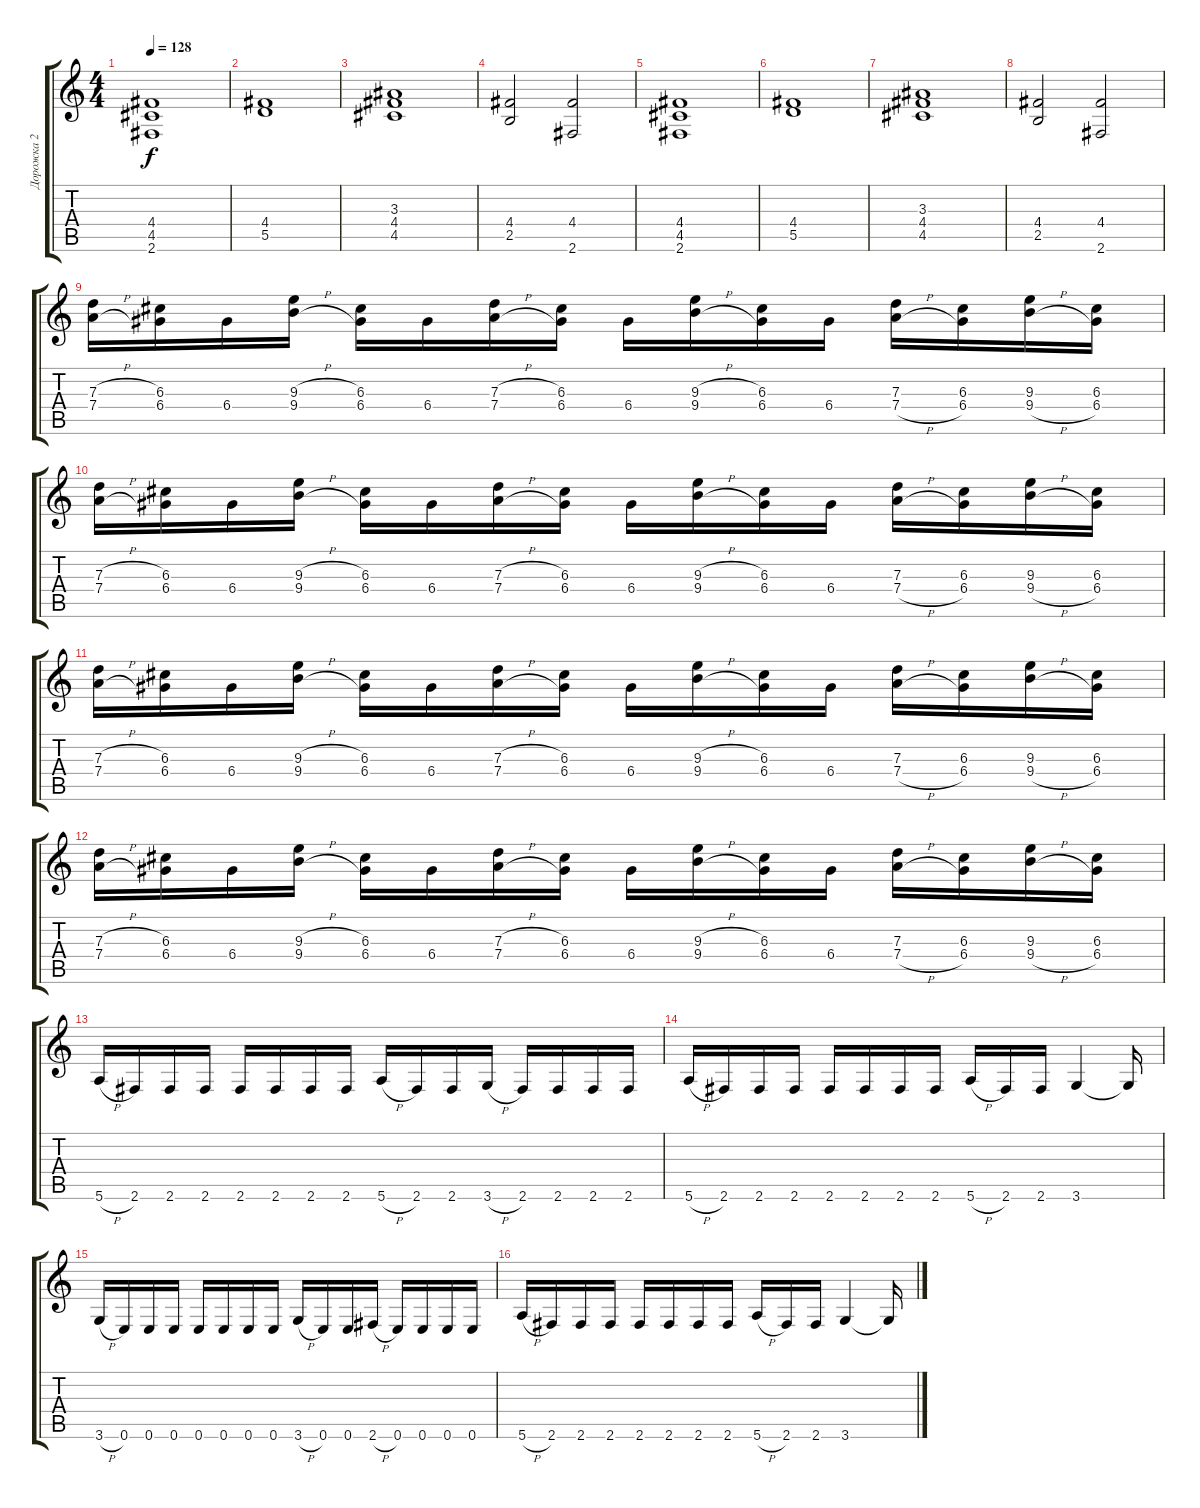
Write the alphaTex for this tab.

\track ("Дорожка 2" "Дорожка 2") {instrument overdrivenguitar}
\staff {score tabs}
\tuning (E4 B3 G3 D3 A2 E2) {hide}
\ts (4 4)
\tempo 128
\clef g2
\ks c
(4.4 4.5 2.6).1{dy f instrument overdrivenguitar} |
(4.4 5.5).1 |
(3.3 4.4 4.5).1 |
(4.4 2.5).2 (4.4 2.6).2 |
(4.4 4.5 2.6).1 |
(4.4 5.5).1 |
(3.3 4.4 4.5).1 |
(4.4 2.5).2 (4.4 2.6).2 |
(7.3{h} 7.4{h}).16 (6.3 6.4).16 6.4.16 (9.3{h} 9.4{h}).16 (6.3 6.4).16 6.4.16 (7.3{h} 7.4{h}).16 (6.3 6.4).16 6.4.16 (9.3{h} 9.4{h}).16 (6.3 6.4).16 6.4.16 (7.3 7.4{h}).16 (6.3 6.4).16 (9.3 9.4{h}).16 (6.3 6.4).16 |
(7.3{h} 7.4{h}).16 (6.3 6.4).16 6.4.16 (9.3{h} 9.4{h}).16 (6.3 6.4).16 6.4.16 (7.3{h} 7.4{h}).16 (6.3 6.4).16 6.4.16 (9.3{h} 9.4{h}).16 (6.3 6.4).16 6.4.16 (7.3 7.4{h}).16 (6.3 6.4).16 (9.3 9.4{h}).16 (6.3 6.4).16 |
(7.3{h} 7.4{h}).16 (6.3 6.4).16 6.4.16 (9.3{h} 9.4{h}).16 (6.3 6.4).16 6.4.16 (7.3{h} 7.4{h}).16 (6.3 6.4).16 6.4.16 (9.3{h} 9.4{h}).16 (6.3 6.4).16 6.4.16 (7.3 7.4{h}).16 (6.3 6.4).16 (9.3 9.4{h}).16 (6.3 6.4).16 |
(7.3{h} 7.4{h}).16 (6.3 6.4).16 6.4.16 (9.3{h} 9.4{h}).16 (6.3 6.4).16 6.4.16 (7.3{h} 7.4{h}).16 (6.3 6.4).16 6.4.16 (9.3{h} 9.4{h}).16 (6.3 6.4).16 6.4.16 (7.3 7.4{h}).16 (6.3 6.4).16 (9.3 9.4{h}).16 (6.3 6.4).16 |
5.6{h}.16 2.6.16 2.6.16 2.6.16 2.6.16 2.6.16 2.6.16 2.6.16 5.6{h}.16 2.6.16 2.6.16 3.6{h}.16 2.6.16 2.6.16 2.6.16 2.6.16 |
5.6{h}.16 2.6.16 2.6.16 2.6.16 2.6.16 2.6.16 2.6.16 2.6.16 5.6{h}.16 2.6.16 2.6.16 3.6.4 3.6{t}.16 |
3.6{h}.16 0.6.16 0.6.16 0.6.16 0.6.16 0.6.16 0.6.16 0.6.16 3.6{h}.16 0.6.16 0.6.16 2.6{h}.16 0.6.16 0.6.16 0.6.16 0.6.16 |
5.6{h}.16 2.6.16 2.6.16 2.6.16 2.6.16 2.6.16 2.6.16 2.6.16 5.6{h}.16 2.6.16 2.6.16 3.6.4 3.6{t}.16
